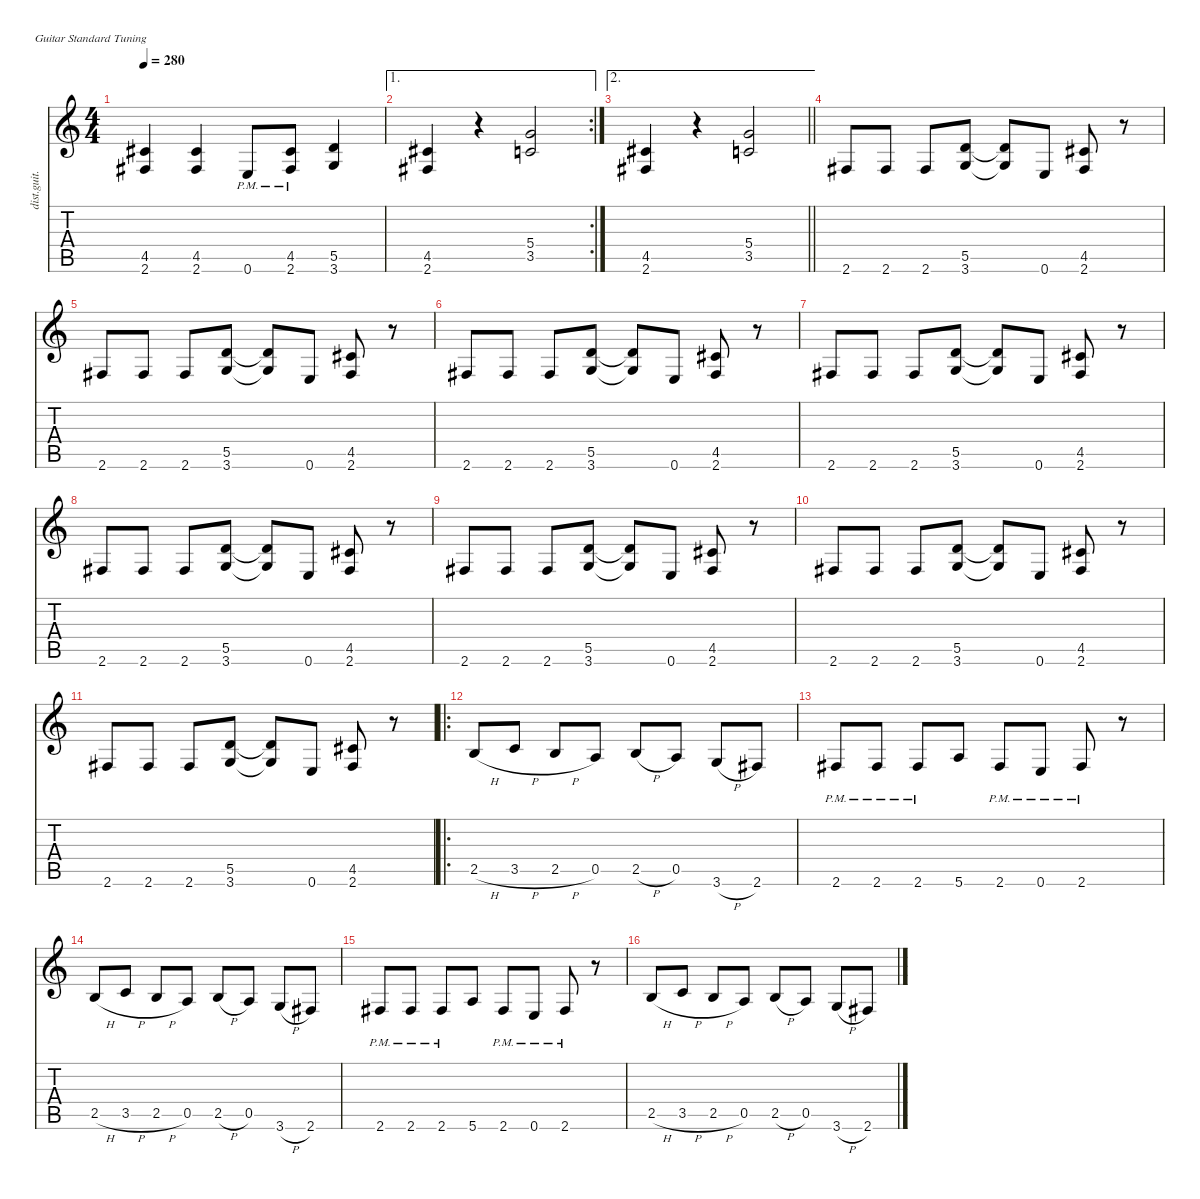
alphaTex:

\defaultSystemsLayout 4
\hideDynamics
\bracketExtendMode nobrackets
\otherSystemsTrackNameOrientation horizontal
\track ("Marty Friedman" "dist.guit.") {instrument distortionguitar}
\staff {score tabs}
\tuning (E4 B3 G3 D3 A2 E2)
\ts (4 4)
\tempo 280
\clef g2
\ks c
(4.5{acc #} 2.6{acc #}).4{dy f beam Up} (4.5{acc #} 2.6{acc #}).4{beam Up} 0.6{pm}.8{beam Up} (4.5{acc #} 2.6{pm acc #}).8{beam Up} (5.5 3.6).4{beam Up} |
\ae 1
\rc 2
(4.5{acc #} 2.6{acc #}).4{beam Up} r.4{beam Up} (5.4 3.5).2{beam Up} |
\ae 2
\barLineRight lightlight
(4.5{acc #} 2.6{acc #}).4{beam Up} r.4{beam Up} (5.4 3.5).2{beam Up} |
2.6{acc #}.8{beam Up} 2.6{acc #}.8{beam Up} 2.6{acc #}.8{beam Up} (5.5 3.6).8{beam Up} (5.5{t} 3.6{t}).8{beam Up} 0.6.8{beam Up} (4.5{acc #} 2.6{acc #}).8{beam Up} r.8{beam Up} |
2.6{acc #}.8{beam Up} 2.6{acc #}.8{beam Up} 2.6{acc #}.8{beam Up} (5.5 3.6).8{beam Up} (5.5{t} 3.6{t}).8{beam Up} 0.6.8{beam Up} (4.5{acc #} 2.6{acc #}).8{beam Up} r.8{beam Up} |
2.6{acc #}.8{beam Up} 2.6{acc #}.8{beam Up} 2.6{acc #}.8{beam Up} (5.5 3.6).8{beam Up} (5.5{t} 3.6{t}).8{beam Up} 0.6.8{beam Up} (4.5{acc #} 2.6{acc #}).8{beam Up} r.8{beam Up} |
2.6{acc #}.8{beam Up} 2.6{acc #}.8{beam Up} 2.6{acc #}.8{beam Up} (5.5 3.6).8{beam Up} (5.5{t} 3.6{t}).8{beam Up} 0.6.8{beam Up} (4.5{acc #} 2.6{acc #}).8{beam Up} r.8{beam Up} |
2.6{acc #}.8{beam Up} 2.6{acc #}.8{beam Up} 2.6{acc #}.8{beam Up} (5.5 3.6).8{beam Up} (5.5{t} 3.6{t}).8{beam Up} 0.6.8{beam Up} (4.5{acc #} 2.6{acc #}).8{beam Up} r.8{beam Up} |
2.6{acc #}.8{beam Up} 2.6{acc #}.8{beam Up} 2.6{acc #}.8{beam Up} (5.5 3.6).8{beam Up} (5.5{t} 3.6{t}).8{beam Up} 0.6.8{beam Up} (4.5{acc #} 2.6{acc #}).8{beam Up} r.8{beam Up} |
2.6{acc #}.8{beam Up} 2.6{acc #}.8{beam Up} 2.6{acc #}.8{beam Up} (5.5 3.6).8{beam Up} (5.5{t} 3.6{t}).8{beam Up} 0.6.8{beam Up} (4.5{acc #} 2.6{acc #}).8{beam Up} r.8{beam Up} |
2.6{acc #}.8{beam Up} 2.6{acc #}.8{beam Up} 2.6{acc #}.8{beam Up} (5.5 3.6).8{beam Up} (5.5{t} 3.6{t}).8{beam Up} 0.6.8{beam Up} (4.5{acc #} 2.6{acc #}).8{beam Up} r.8{beam Up} |
\ro
2.5{h}.8{beam Up} 3.5{h}.8{beam Up} 2.5{h}.8{beam Up} 0.5.8{beam Up} 2.5{h}.8{beam Up} 0.5.8{beam Up} 3.6{h}.8{beam Up} 2.6{acc #}.8{beam Up} |
2.6{pm acc #}.8{beam Up} 2.6{pm acc #}.8{beam Up} 2.6{pm acc #}.8{beam Up} 5.6.8{beam Up} 2.6{pm acc #}.8{beam Up} 0.6{pm}.8{beam Up} 2.6{pm acc #}.8{beam Up} r.8{beam Up} |
2.5{h}.8{beam Up} 3.5{h}.8{beam Up} 2.5{h}.8{beam Up} 0.5.8{beam Up} 2.5{h}.8{beam Up} 0.5.8{beam Up} 3.6{h}.8{beam Up} 2.6{acc #}.8{beam Up} |
2.6{pm acc #}.8{beam Up} 2.6{pm acc #}.8{beam Up} 2.6{pm acc #}.8{beam Up} 5.6.8{beam Up} 2.6{pm acc #}.8{beam Up} 0.6{pm}.8{beam Up} 2.6{pm acc #}.8{beam Up} r.8{beam Up} |
2.5{h}.8{beam Up} 3.5{h}.8{beam Up} 2.5{h}.8{beam Up} 0.5.8{beam Up} 2.5{h}.8{beam Up} 0.5.8{beam Up} 3.6{h}.8{beam Up} 2.6{acc #}.8{beam Up}
